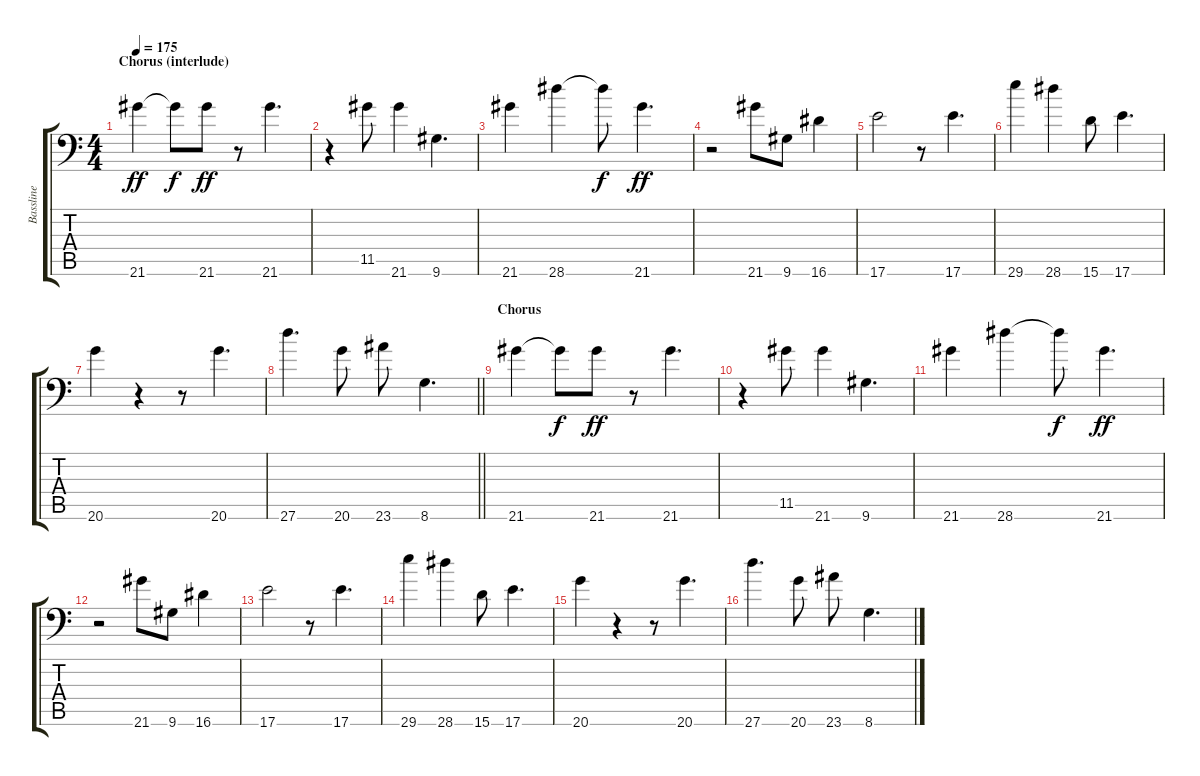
\track ("Bassline" "Bassline") {instrument synthbass1}
\staff {score tabs}
\tuning (D6 B3 G3 D3 A2 B-1) {hide}
\ts (4 4)
\section ("" "Chorus (interlude)")
\tempo 175
\clef f4
\ks c
21.6.4{dy ff} 21.6{t}.8{dy f} 21.6.8{dy ff} r.8 21.6.4{d} |
r.4 11.5.8 21.6.4 9.6.4{d} |
21.6.4 28.6.4 28.6{t}.8{dy f} 21.6.4{d dy ff} |
r.2 21.6.8 9.6.8 16.6.4 |
17.6.2 r.8 17.6.4{d} |
29.6.4 28.6.4 15.6.8 17.6.4{d} |
20.6.4 r.4 r.8 20.6.4{d} |
\barLineRight lightlight
27.6.4{d} 20.6.8 23.6.8 8.6.4{d} |
\section ("" "Chorus")
21.6.4 21.6{t}.8{dy f} 21.6.8{dy ff} r.8 21.6.4{d} |
r.4 11.5.8 21.6.4 9.6.4{d} |
21.6.4 28.6.4 28.6{t}.8{dy f} 21.6.4{d dy ff} |
r.2 21.6.8 9.6.8 16.6.4 |
17.6.2 r.8 17.6.4{d} |
29.6.4 28.6.4 15.6.8 17.6.4{d} |
20.6.4 r.4 r.8 20.6.4{d} |
27.6.4{d} 20.6.8 23.6.8 8.6.4{d}
